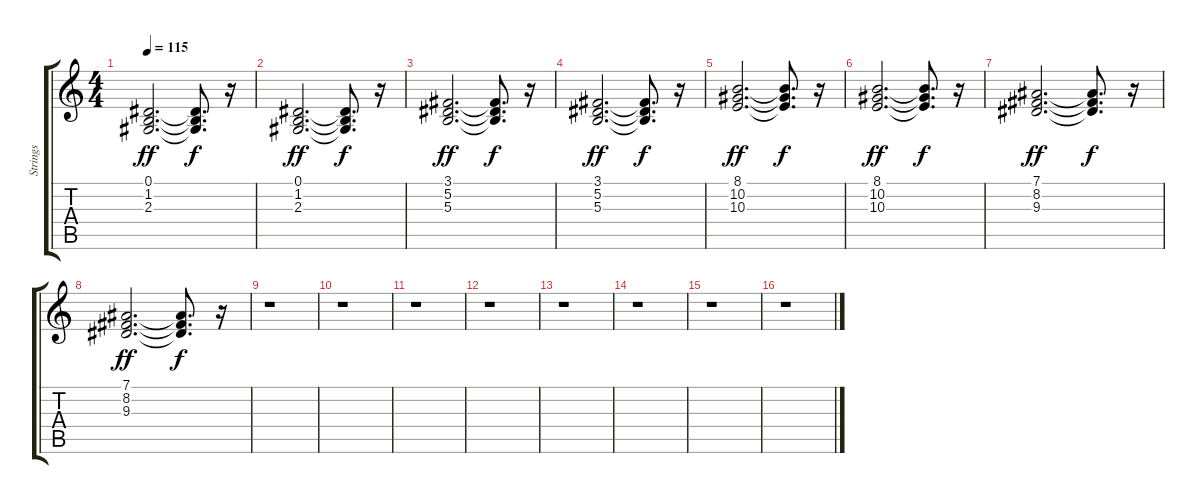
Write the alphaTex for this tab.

\track ("Strings" "Strings") {instrument stringensemble2}
\staff {score tabs}
\tuning (Eb4 Bb3 Gb3 Db3 Ab2 Eb2) {hide}
\ts (4 4)
\tempo 115
\clef g2
\ks c
(0.1 1.2 2.3).2{d dy ff instrument stringensemble2} (0.1{t} 1.2{t} 2.3{t}).8{d dy f} r.16 |
(0.1 1.2 2.3).2{d dy ff} (0.1{t} 1.2{t} 2.3{t}).8{d dy f} r.16 |
(3.1 5.2 5.3).2{d dy ff} (3.1{t} 5.2{t} 5.3{t}).8{d dy f} r.16 |
(3.1 5.2 5.3).2{d dy ff} (3.1{t} 5.2{t} 5.3{t}).8{d dy f} r.16 |
(8.1 10.2 10.3).2{d dy ff} (8.1{t} 10.2{t} 10.3{t}).8{d dy f} r.16 |
(8.1 10.2 10.3).2{d dy ff} (8.1{t} 10.2{t} 10.3{t}).8{d dy f} r.16 |
(7.1 8.2 9.3).2{d dy ff} (7.1{t} 8.2{t} 9.3{t}).8{d dy f} r.16 |
(7.1 8.2 9.3).2{d dy ff} (7.1{t} 8.2{t} 9.3{t}).8{d dy f} r.16 |
r.1 |
r.1 |
r.1 |
r.1 |
r.1 |
r.1 |
r.1 |
r.1
